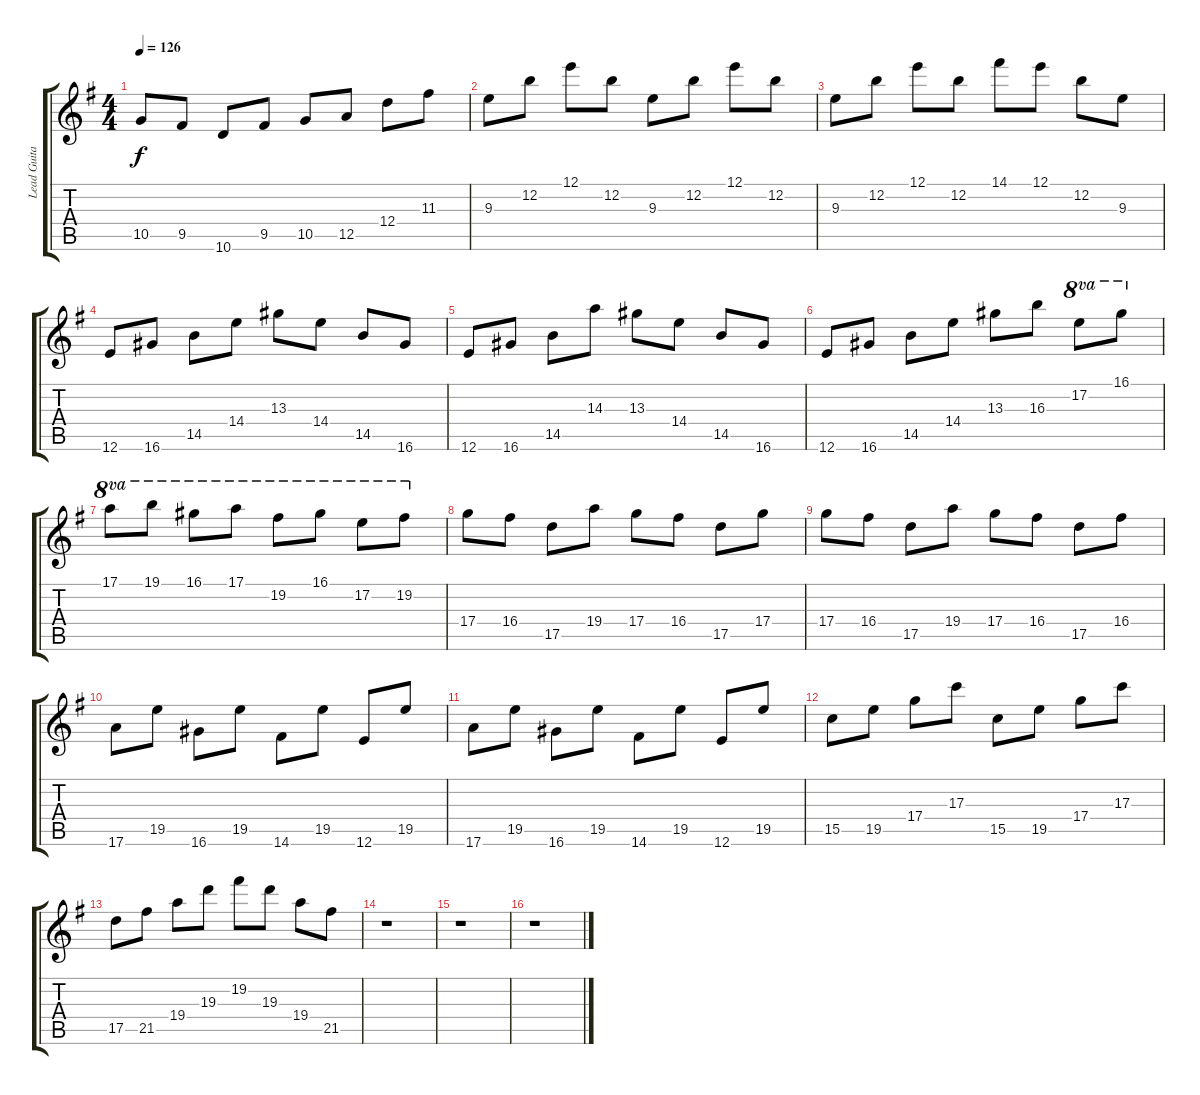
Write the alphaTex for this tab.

\track ("Lead Guitar 1" "Lead Guita") {instrument distortionguitar}
\staff {score tabs}
\tuning (E4 B3 G3 D3 A2 E2) {hide}
\ts (4 4)
\tempo 126
\clef g2
\ks g
10.5.8{dy f} 9.5.8 10.6.8 9.5.8 10.5.8 12.5.8 12.4.8 11.3.8 |
9.3.8 12.2.8 12.1.8 12.2.8 9.3.8 12.2.8 12.1.8 12.2.8 |
9.3.8 12.2.8 12.1.8 12.2.8 14.1.8 12.1.8 12.2.8 9.3.8 |
12.6.8 16.6.8 14.5.8 14.4.8 13.3.8 14.4.8 14.5.8 16.6.8 |
12.6.8 16.6.8 14.5.8 14.3.8 13.3.8 14.4.8 14.5.8 16.6.8 |
12.6.8 16.6.8 14.5.8 14.4.8 13.3.8 16.3.8 17.2.8{ot 8va} 16.1.8{ot 8va} |
17.1.8{ot 8va} 19.1.8{ot 8va} 16.1.8{ot 8va} 17.1.8{ot 8va} 19.2.8{ot 8va} 16.1.8{ot 8va} 17.2.8{ot 8va} 19.2.8{ot 8va} |
17.4.8 16.4.8 17.5.8 19.4.8 17.4.8 16.4.8 17.5.8 17.4.8 |
17.4.8 16.4.8 17.5.8 19.4.8 17.4.8 16.4.8 17.5.8 16.4.8 |
17.6.8 19.5.8 16.6.8 19.5.8 14.6.8 19.5.8 12.6.8 19.5.8 |
17.6.8 19.5.8 16.6.8 19.5.8 14.6.8 19.5.8 12.6.8 19.5.8 |
15.5.8 19.5.8 17.4.8 17.3.8 15.5.8 19.5.8 17.4.8 17.3.8 |
17.5.8 21.5.8 19.4.8 19.3.8 19.2.8 19.3.8 19.4.8 21.5.8 |
r.1 |
r.1 |
r.1
